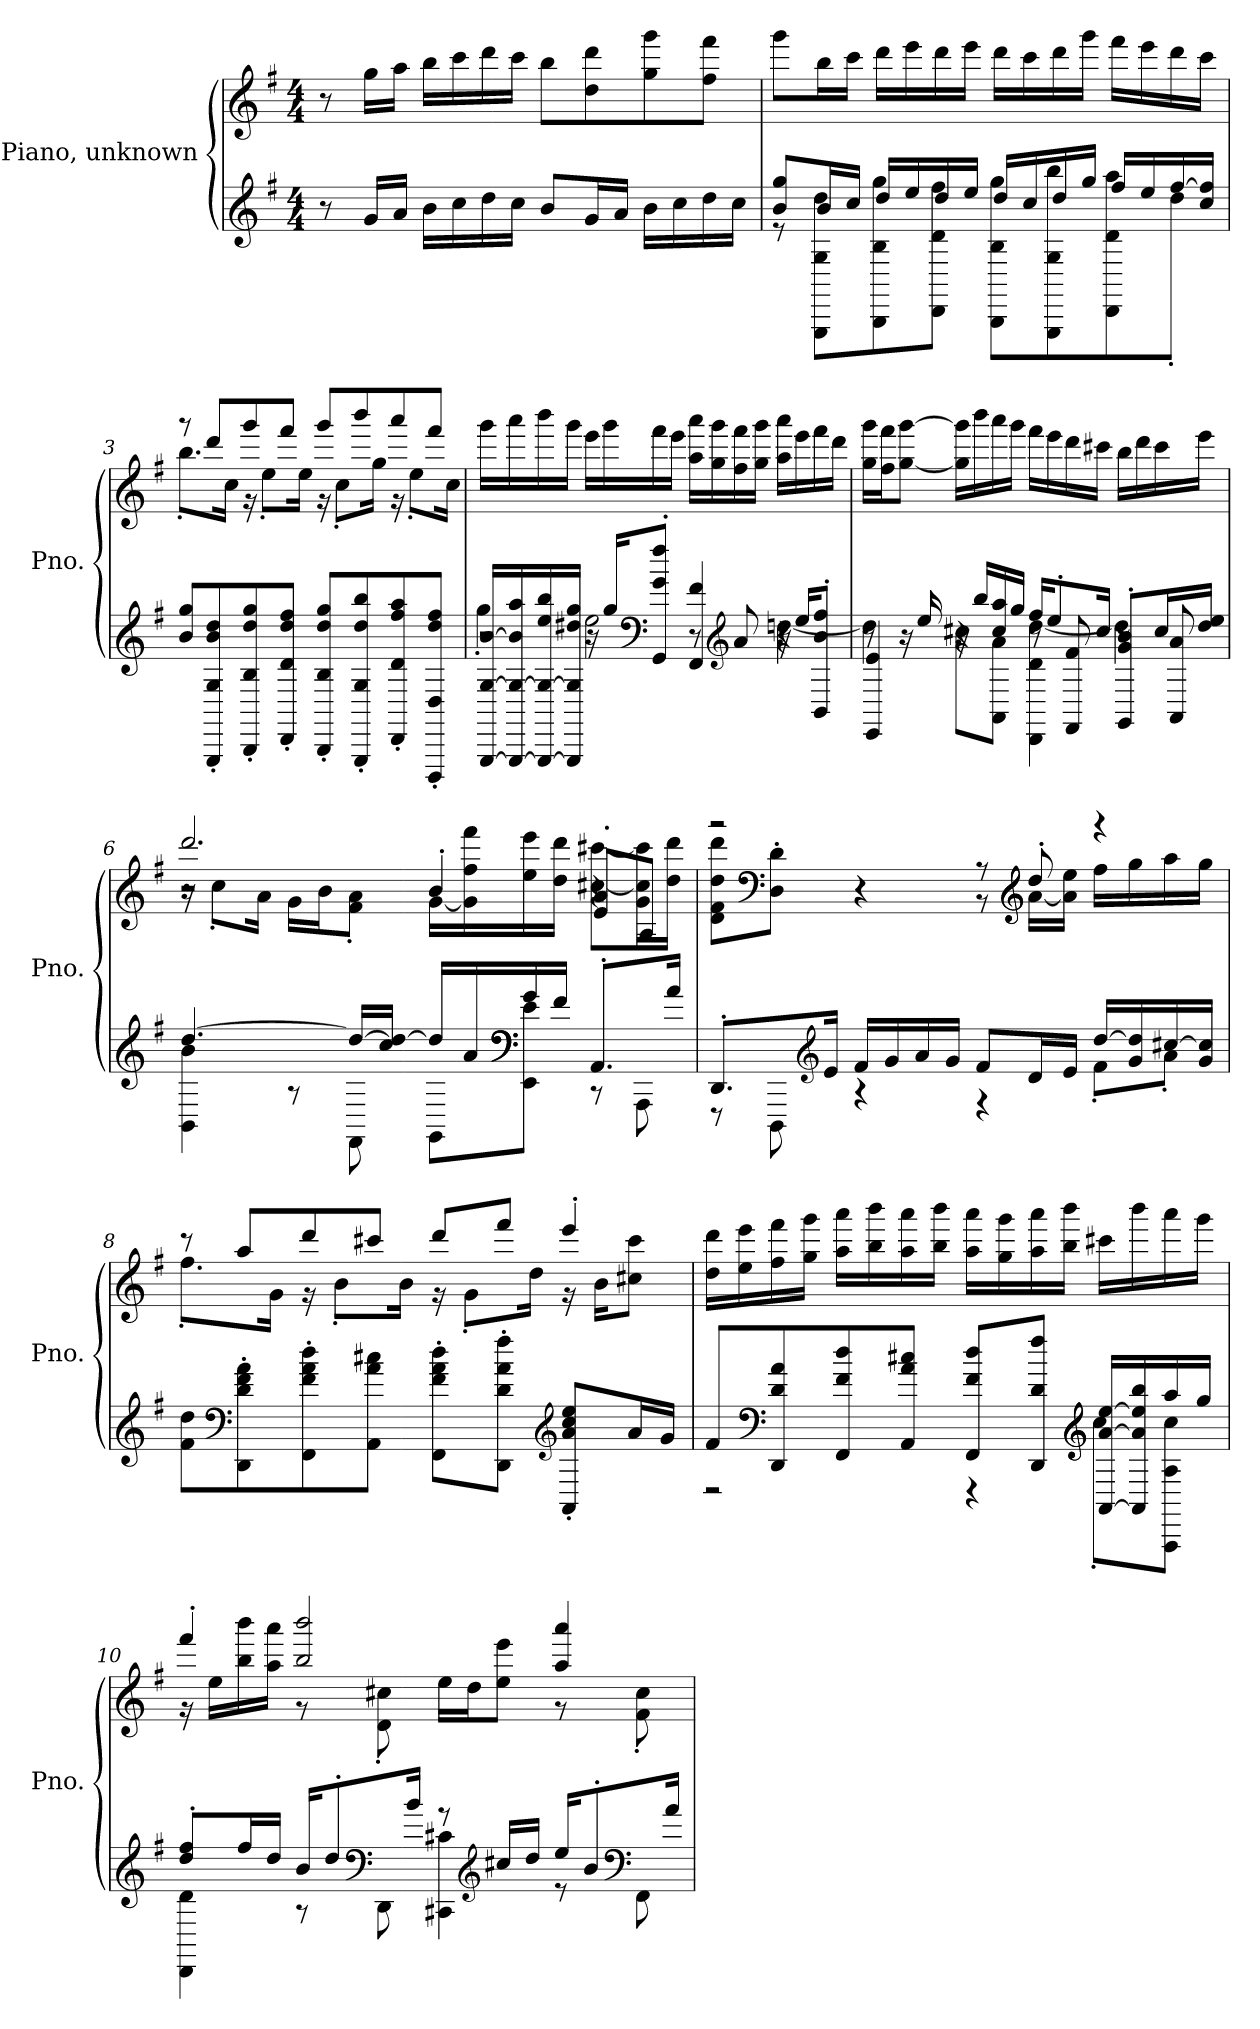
**kern	**kern
*part1	*part1
*staff2	*staff1
*I"Piano, unknown	*
*I'Pno.	*
*clefG2	*clefG2
*k[f#]	*k[f#]
*M4/4	*M4/4
*MM120	*MM120
=1	=1
8r	8r
16g/LL	16gg\LL
16a/JJ	16aa\JJ
16b\LL	16bb\LL
16cc\	16ccc\
16dd\	16ddd\
16cc\JJ	16ccc\JJ
8b/L	8bb\L
16g/L	8dd\ 8ddd\
16a/JJ	.
16b\LL	8gg\ 8ggg\
16cc\	.
16dd\	8ff#\ 8fff#\J
16cc\JJ	.
=2	=2
*^	*
8b/ 8gg/L	8r	8ggg\L
16b/L	8GGG\ 8G\ 8dd\L	16bb\L
16cc/JJ	.	16ccc\JJ
16dd/LL	8BBB\ 8B\ 8gg\	16ddd\LL
16ee/	.	16eee\
16dd/	8DD\ 8d\ 8ff#\J	16ddd\
16ee/JJ	.	16eee\JJ
16dd/LL	8BBB\ 8B\ 8gg\L	16ddd\LL
16cc/	.	16ccc\
16dd/	8GGG\ 8G\ 8bb\	16ddd\
16gg/JJ	.	16ggg\JJ
16ff#/LL	8DD\ 8d\ 8aa\	16fff#\LL
16ee/	.	16eee\
[16ff#/	8dd'\J	16ddd\
16cc/ 16ff#/]JJ	.	16ccc\JJ
*v	*v	*
!!LO:LB:g=z
=3	=3
*	*^
8b/ 8gg/L	8r	8.bb'\L
8GGG/' 8G/' 8b/' 8dd/'	8ddd/L	.
.	.	16cc\Jk
8BBB/' 8B/' 8dd/' 8gg/'	8ggg/	16r
.	.	8ee'\L
8DD/' 8d/' 8dd/' 8ff#/'J	8fff#/J	.
.	.	16ee\Jk
8BBB/' 8B/' 8dd/' 8gg/'L	8ggg/L	16r
.	.	8cc'\L
8GGG/' 8G/' 8dd/' 8bb/'	8bbb/	.
.	.	16gg\Jk
8DD/' 8d/' 8ff#/' 8aa/'	8aaa/	16r
.	.	8ee'\L
8DDD/' 8D/' 8dd/' 8ff#/'J	8fff#/J	.
.	.	16cc\Jk
*	*v	*v
=4	=4
*^	*
*	*^	*
[16GGG/ [16G/ [16b/LL	4gg'\	2r	16ggg\LL
16GGG/_ 16G/_ 16b/] 16aa/	.	.	16aaa\
16GGG/_ 16G/_ 16ee/ 16bb/	.	.	16bbb\
16GGG/] 16G/] 16dd#X/ 16gg/JJ	.	.	16ggg\JJ
16r	2ee\	.	16eee\LL
16gg/KL	.	.	16ggg\
*clefF4	*	*	*
8GG/' 8g/' 8ff#/'J	.	.	16fff#\
.	.	.	16eee\JJ
8r	.	4FF#/ 4f#/	16aa\ 16aaa\LL
.	.	.	16gg\ 16ggg\
*clefG2	*	*	*
8a/	.	.	16ff#\ 16fff#\
.	.	.	16gg\ 16ggg\JJ
16r	[4ddn\	4r	16aa\ 16aaa\LL
16ee/KL	.	.	16eee\
8BB/' 8b/' 8ff#/'J	.	.	16fff#\
.	.	.	16ddd\JJ
!!LO:LB:g=z
=5	=5	=5	=5
8r	4dd\]	4EE/ 4e/	16gg\ 16ggg\LL
.	.	.	16ff#\ 16fff#\J
16r	.	.	[8gg\ [8ggg\J
16ee/	.	.	.
16r	8cc#X\L	4r	16gg\] 16ggg\]LL
16bb/LL	.	.	16bbb\
16cc#/ 16aa/	8AA\ 8a\J	.	16aaa\
16gg/JJ	.	.	16ggg\JJ
16ff#/KL	4DD\ 4d\ [4dd\	8r	16fff#\LL
8ee'/	.	.	16eee\
.	.	8FF#/ 8f#/	16ddd\
16cc#/Jk	.	.	16ccc#X\JJ
8GG/' 8g/' 8b/'L	4dd\]	8r	16bb\LL
.	.	.	16ddd\
16cc#/L	.	8AA/ 8a/	16ccc#\
16dd/ 16ee/JJ	.	.	16eee\JJ
*	*v	*v	*
=6	=6	=6
*	*	*^
*	*	*	*^
[4.dd/	4BB\ 4b\	2.ddd/	16r	2r
.	.	.	8cc'\L	.
.	.	.	16a\Jk	.
.	8r	.	16g\LL	.
.	.	.	16b\J	.
16dd/LL_	8FF#\	.	8f#\' 8a\'J	.
16cc/ 16dd/_JJ	.	.	.	.
16dd/LL]	8GG\L	.	[16g\LL	4b'/
16a/	.	.	16g\] 16ff#\ 16fff#\	.
*clefF4	*	*	*	*
16g/	8EE\ 8e\J	.	16ee\ 16eee\	.
16f#/JJ	.	.	16dd\ 16ddd\JJ	.
8.AA'/L	8r	4r	[8cc#X\ [8ccc#X\L	8e/' 8a/'L
.	8AAA\	.	16g\ 16cc#\] 16ccc#\]L	8A/J
16a/Jk	.	.	16dd\ 16ddd\JJ	.
*	*	*	*v	*v
!!LO:LB:g=z
=7	=7	=7	=7
8.DD'/L	8r	2r	8d\ 8f#\ 8dd\ 8ddd\L
*	*	*clefF4	*
.	8DDD\	.	8D\' 8d\'J
*clefG2	*	*	*
16e/Jk	.	.	.
16f#/LL	4r	.	4r
16g/	.	.	.
16a/	.	.	.
16g/JJ	.	.	.
8f#/L	4r	8r	8r
*	*	*clefG2	*
16d/L	.	8dd'/	[16a\LL
16e/JJ	.	.	16a\] 16ee\JJ
[16dd/LL	8f#'\L	4r	16ff#\LL
16g/ 16dd/]	.	.	16gg\
[16cc#X/	8a'\J	.	16aa\
16g/ 16cc#/]JJ	.	.	16gg\JJ
*v	*v	*	*
=8	=8	=8
8f#\ 8dd\L	8r	8.ff#'\L
*clefF4	*	*
8DD\' 8d\' 8f#\' 8a\'	8aa/L	.
.	.	16g\Jk
8FF#\' 8f#\' 8a\' 8dd\'	8ddd/	16r
.	.	8b'\L
8AA\ 8a\ 8cc#X\J	8ccc#X/J	.
.	.	16b\Jk
8FF#\' 8f#\' 8a\' 8dd\'L	8ddd/L	16r
.	.	8g'\L
8DD\' 8d\' 8a\' 8ff#\'J	8fff#/J	.
.	.	16dd\Jk
*clefG2	*	*
8AA/' 8a/' 8cc#/' 8ee/'L	4eee'/	16r
.	.	16b\KL
16a/L	.	8cc#X\ 8ccc#\J
16g/JJ	.	.
*	*v	*v
!!LO:LB:g=z
=9	=9
*^	*
8f#/L	2r	16dd\ 16ddd\LL
.	.	16ee\ 16eee\
*clefF4	*	*
8DD/ 8d/ 8a/	.	16ff#\ 16fff#\
.	.	16gg\ 16ggg\JJ
8FF#/ 8f#/ 8dd/	.	16aa\ 16aaa\LL
.	.	16bb\ 16bbb\
8AA/ 8a/ 8cc#X/J	.	16aa\ 16aaa\
.	.	16bb\ 16bbb\JJ
8FF#/ 8f#/ 8dd/L	4r	16aa\ 16aaa\LL
.	.	16gg\ 16ggg\
8DD/ 8d/ 8ff#/J	.	16aa\ 16aaa\
.	.	16bb\ 16bbb\JJ
*clefG2	*	*
[16AA/ [16a/ [16ee/LL	8cc#'\L	16ccc#X\LL
16AA/] 16a/] 16ee/] 16bb/	.	16bbb\
16aa/	8AAA\ 8A\ 8cc#\J	16aaa\
16gg/JJ	.	16ggg\JJ
!!LO:LB:g=z
=10	=10	=10
*	*	*^
8dd/' 8ff#/'L	4DD\ 4d\	4fff#'/	16r
.	.	.	16ee\LL
16ff#/L	.	.	16bb\ 16bbb\
16dd/JJ	.	.	16aa\ 16aaa\JJ
16b/KL	8r	2bb/ 2bbb/	8r
8dd'/	.	.	.
*clefF4	*	*	*
.	8DD\	.	8d\' 8cc#X\'
16b/Jk	.	.	.
8r	4CC#X\ 4c#X\	.	16ee\LL
.	.	.	16dd\J
*clefG2	*	*	*
16cc#X/LL	.	.	8ee\ 8eee\J
16dd/JJ	.	.	.
16ee/KL	8r	4aa/ 4aaa/	8r
8b'/	.	.	.
*clefF4	*	*	*
.	8FF#\	.	8f#\' 8cc#\'
16a/Jk	.	.	.
*v	*v	*	*
*	*v	*v
=	=
*-	*-
